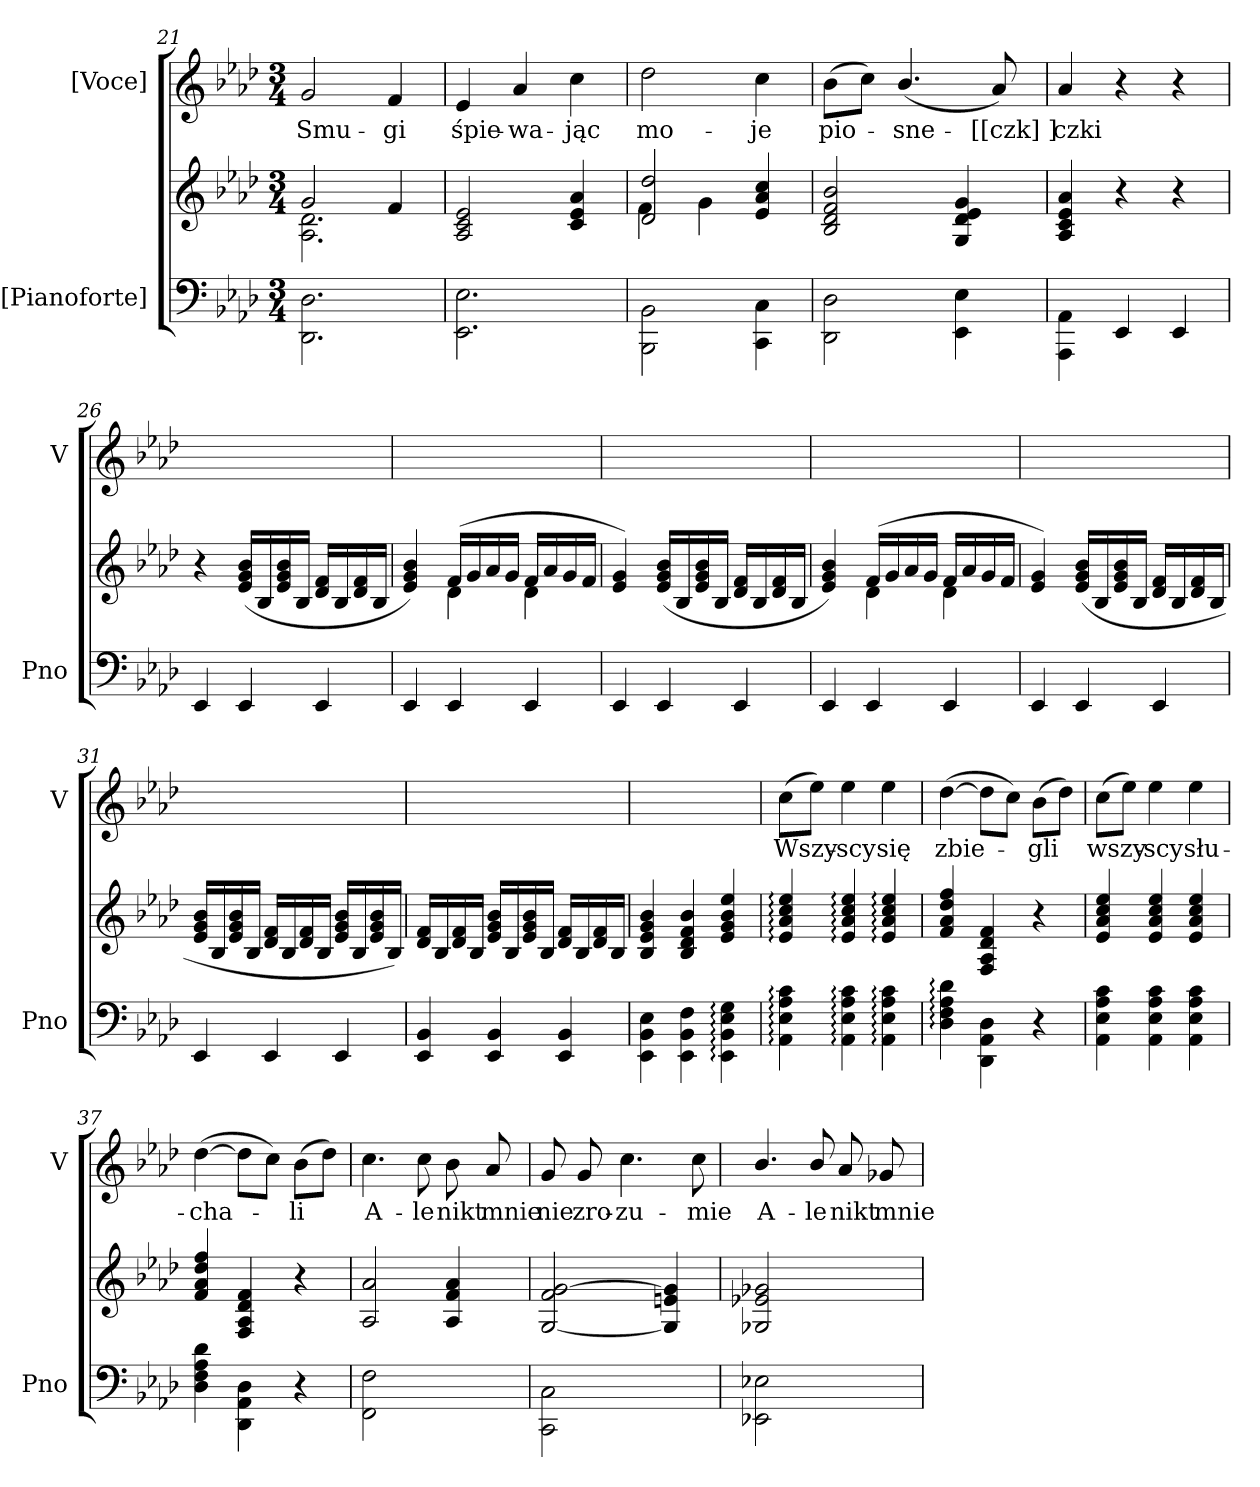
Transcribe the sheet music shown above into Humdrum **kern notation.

**kern	**kern	**kern	**text
*part2	*part2	*part1	*part1
*staff3	*staff2	*staff1	*staff1
*I"[Pianoforte]	*	*I"[Voce]	*
*I'Pno	*	*I'V	*
*clefF4	*clefG2	*clefG2	*
*k[b-e-a-d-]	*k[b-e-a-d-]	*k[b-e-a-d-]	*
*A-:	*A-:	*A-:	*
*M3/4	*M3/4	*M3/4	*
=21	=21	=21	=21
*	*^	*	*
!	!	!	!	!LO:LY:color=grey
2.DD-\ 2.D-\	2g/	2.A-\ 2.d-\	2g/	Smu-
!	!	!	!	!LO:LY:color=grey
.	4f/	.	4f/	-gi
*	*v	*v	*	*
=22	=22	=22	=22
!	!	!	!LO:LY:color=grey
2.EE-\ 2.E-\	2A-/ 2c/ 2e-/	4e-/	śpie-
!	!	!	!LO:LY:color=grey
.	.	4a-/	-wa-
!	!	!	!LO:LY:color=grey
.	4c/ 4e-/ 4a-/	4cc\	-jąc
=23	=23	=23	=23
*	*^	*	*
!	!	!	!	!LO:LY:color=grey
2BBB-\ 2BB-\	2d-/ 2dd-/	4f\	2dd-\	mo-
.	.	4g\	.	.
!	!	!	!	!LO:LY:color=grey
4CC\ 4C\	4e-/ 4a-/ 4cc/	4ryy	4cc\	-je
=24	=24	=24	=24	=24
!	!	!	!	!LO:LY:color=grey
*	*v	*v	*	*
2DD-\ 2D-\	2B-/ 2d-/ 2f/ 2b-/	(>8b-\L	pio-
.	.	8cc\J)	.
!	!	!	!LO:LY:color=grey
.	.	(>4.b-/	-sne-
4EE-\ 4E-\	4G/ 4d-/ 4e-/ 4g/	.	.
!	!	!	!LO:LY:color=grey
.	.	8a-/)	[[czk]]
=25	=25	=25	=25
!	!	!	!LO:LY:color=grey
4AAA-\ 4AA-\	4A-/ 4c/ 4e-/ 4a-/	4a-/	-czki
4EE-/	4r	4r	.
4EE-/	4r	4r	.
=26	=26	=26	=26
4EE-/	4r	2.ryy	.
4EE-/	(>16e-/ 16g/ 16b-/LL	.	.
.	16B-/	.	.
.	16e-/ 16g/ 16b-/	.	.
.	16B-/JJ	.	.
4EE-/	16d-/ 16f/LL	.	.
.	16B-/	.	.
.	16d-/ 16f/	.	.
.	16B-/JJ	.	.
=27	=27	=27	=27
*	*^	*	*
4EE-/	4e-/ 4g/ 4b-/)	4ryy	2.ryy	.
4EE-/	(>16f/LL	4d-\	.	.
.	16g/	.	.	.
.	16a-/	.	.	.
.	16g/JJ	.	.	.
4EE-/	16f/LL	4d-\	.	.
.	16a-/	.	.	.
.	16g/	.	.	.
.	16f/JJ	.	.	.
*	*v	*v	*	*
=28	=28	=28	=28
4EE-/	4e-/ 4g/)	2.ryy	.
4EE-/	(>16e-/ 16g/ 16b-/LL	.	.
.	16B-/	.	.
.	16e-/ 16g/ 16b-/	.	.
.	16B-/JJ	.	.
4EE-/	16d-/ 16f/LL	.	.
.	16B-/	.	.
.	16d-/ 16f/	.	.
.	16B-/JJ	.	.
=29	=29	=29	=29
*	*^	*	*
4EE-/	4e-/ 4g/ 4b-/)	4ryy	2.ryy	.
4EE-/	(>16f/LL	4d-\	.	.
.	16g/	.	.	.
.	16a-/	.	.	.
.	16g/JJ	.	.	.
4EE-/	16f/LL	4d-\	.	.
.	16a-/	.	.	.
.	16g/	.	.	.
.	16f/JJ	.	.	.
*	*v	*v	*	*
=30	=30	=30	=30
4EE-/	4e-/ 4g/)	2.ryy	.
4EE-/	(>16e-/ 16g/ 16b-/LL	.	.
.	16B-/	.	.
.	16e-/ 16g/ 16b-/	.	.
.	16B-/JJ	.	.
4EE-/	16d-/ 16f/LL	.	.
.	16B-/	.	.
.	16d-/ 16f/	.	.
.	16B-/JJ	.	.
=31	=31	=31	=31
4EE-/	16e-/ 16g/ 16b-/LL	2.ryy	.
.	16B-/	.	.
.	16e-/ 16g/ 16b-/	.	.
.	16B-/JJ	.	.
4EE-/	16d-/ 16f/LL	.	.
.	16B-/	.	.
.	16d-/ 16f/	.	.
.	16B-/JJ	.	.
4EE-/	16e-/ 16g/ 16b-/LL	.	.
.	16B-/	.	.
.	16e-/ 16g/ 16b-/	.	.
.	16B-/JJ)	.	.
=32	=32	=32	=32
4EE-/ 4BB-/	16d-/ 16f/LL	2.ryy	.
.	16B-/	.	.
.	16d-/ 16f/	.	.
.	16B-/JJ	.	.
4EE-/ 4BB-/	16e-/ 16g/ 16b-/LL	.	.
.	16B-/	.	.
.	16e-/ 16g/ 16b-/	.	.
.	16B-/JJ	.	.
4EE-/ 4BB-/	16d-/ 16f/LL	.	.
.	16B-/	.	.
.	16d-/ 16f/	.	.
.	16B-/JJ	.	.
=33	=33	=33	=33
4EE-\ 4BB-\ 4E-\	4B-/ 4e-/ 4g/ 4b-/	2.ryy	.
4EE-\ 4BB-\ 4F\	4B-/ 4d-/ 4f/ 4b-/	.	.
4EE-:\ 4BB-:\ 4E-:\ 4G:\	4e-/ 4g/ 4b-/ 4ee-/	.	.
=34	=34	=34	=34
!	!	!	!LO:LY:color=grey
4AA-:\ 4E-:\ 4A-:\ 4c:\	4e-:/ 4a-:/ 4cc:/ 4ee-:/	(8cc\L	Wszy-
.	.	8ee-\J)	.
!	!	!	!LO:LY:color=grey
4AA-:\ 4E-:\ 4A-:\ 4c:\	4e-:/ 4a-:/ 4cc:/ 4ee-:/	4ee-\	-scy
!	!	!	!LO:LY:color=grey
4AA-:\ 4E-:\ 4A-:\ 4c:\	4e-:/ 4a-:/ 4cc:/ 4ee-:/	4ee-\	się
=35	=35	=35	=35
!	!	!	!LO:LY:color=grey
4D-:\ 4F:\ 4A-:\ 4d-:\	4f/ 4a-/ 4dd-/ 4ff/	([4dd-\	zbie-
4DD-\ 4AA-\ 4D-\	4F/ 4A-/ 4d-/ 4f/	8dd-\L]	.
.	.	8cc\J)	.
!	!	!	!LO:LY:color=grey
4r	4r	(8b-\L	-gli
.	.	8dd-\J)	.
=36	=36	=36	=36
!	!	!	!LO:LY:color=grey
4AA-\ 4E-\ 4A-\ 4c\	4e-/ 4a-/ 4cc/ 4ee-/	(8cc\L	wszy-
.	.	8ee-\J)	.
!	!	!	!LO:LY:color=grey
4AA-\ 4E-\ 4A-\ 4c\	4e-/ 4a-/ 4cc/ 4ee-/	4ee-\	-scy
!	!	!	!LO:LY:color=grey
4AA-\ 4E-\ 4A-\ 4c\	4e-/ 4a-/ 4cc/ 4ee-/	4ee-\	słu-
=37	=37	=37	=37
!	!	!	!LO:LY:color=grey
4D-\ 4F\ 4A-\ 4d-\	4f/ 4a-/ 4dd-/ 4ff/	(>[4dd-\	-cha-
4DD-\ 4AA-\ 4D-\	4F/ 4A-/ 4d-/ 4f/	8dd-\L]	.
.	.	8cc\J)	.
!	!	!	!LO:LY:color=grey
4r	4r	(>8b-\L	-li
.	.	8dd-\J)	.
=38	=38	=38	=38
!LO:N:vis=2	!	!	!LO:LY:color=grey
2.FF\ 2.F\	2A-/ 2a-/	4.cc\	A-
!	!	!	!LO:LY:color=grey
.	.	8cc\	-le
!	!	!	!LO:LY:color=grey
.	4A-/ 4f/ 4a-/	8b-\	nikt
!	!	!	!LO:LY:color=grey
.	.	8a-/	mnie
=39	=39	=39	=39
!LO:N:vis=2	!	!	!LO:LY:color=grey
2.CC\ 2.C\	[2G/ 2f/ [2g/	8g/	nie
!	!	!	!LO:LY:color=grey
.	.	8g/	zro-
!	!	!	!LO:LY:color=grey
.	.	4.cc\	-zu-
.	4G]/ 4en/ 4g]/	.	.
!	!	!	!LO:LY:color=grey
.	.	8cc\	-mie
=40	=40	=40	=40
!LO:N:vis=2	!LO:N:vis=2	!	!LO:LY:color=grey
2.EE-X\ 2.E-X\	2.G-X/ 2.e-X/ 2.g-X/	4.b-/	A-
!	!	!	!LO:LY:color=grey
.	.	8b-/	-le
!	!	!	!LO:LY:color=grey
.	.	8a-/	nikt
!	!	!	!LO:LY:color=grey
.	.	8g-X/	mnie
=	=	=	=
*-	*-	*-	*-
